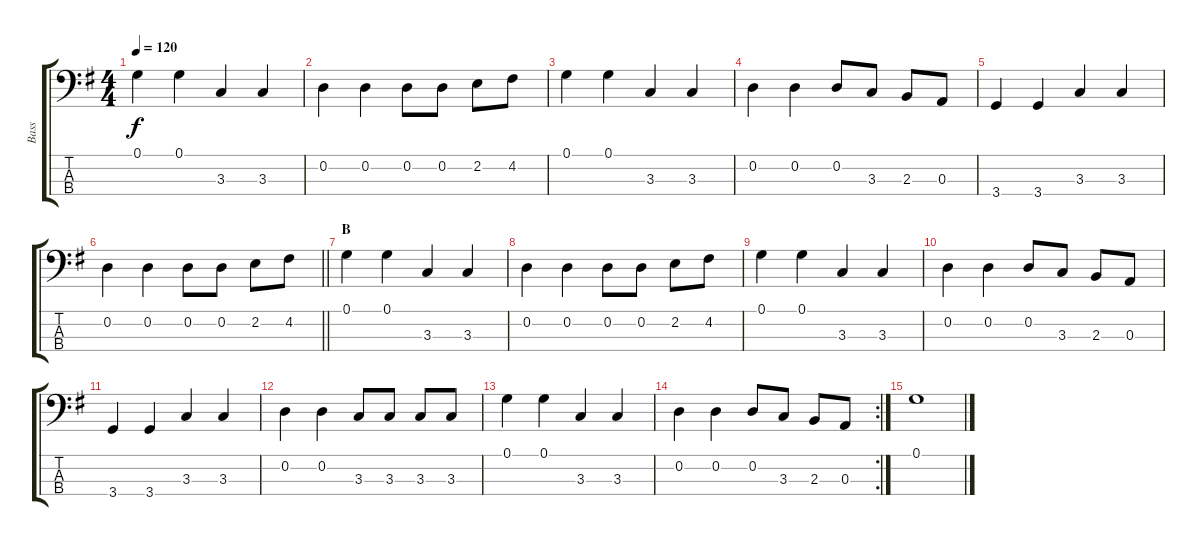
\track ("Bass" "Bass") {instrument electricbasspick}
\staff {score tabs}
\tuning (G2 D2 A1 E1) {hide}
\ts (4 4)
\tempo 120
\clef f4
\ks g
0.1.4{dy f} 0.1.4 3.3.4 3.3.4 |
0.2.4 0.2.4 0.2.8 0.2.8 2.2.8 4.2.8 |
0.1.4 0.1.4 3.3.4 3.3.4 |
0.2.4 0.2.4 0.2.8 3.3.8 2.3.8 0.3.8 |
3.4.4 3.4.4 3.3.4 3.3.4 |
\barLineRight lightlight
0.2.4 0.2.4 0.2.8 0.2.8 2.2.8 4.2.8 |
\section ("" "B")
0.1.4 0.1.4 3.3.4 3.3.4 |
0.2.4 0.2.4 0.2.8 0.2.8 2.2.8 4.2.8 |
0.1.4 0.1.4 3.3.4 3.3.4 |
0.2.4 0.2.4 0.2.8 3.3.8 2.3.8 0.3.8 |
3.4.4 3.4.4 3.3.4 3.3.4 |
0.2.4 0.2.4 3.3.8 3.3.8 3.3.8 3.3.8 |
0.1.4 0.1.4 3.3.4 3.3.4 |
\rc 2
0.2.4 0.2.4 0.2.8 3.3.8 2.3.8 0.3.8 |
0.1.1
